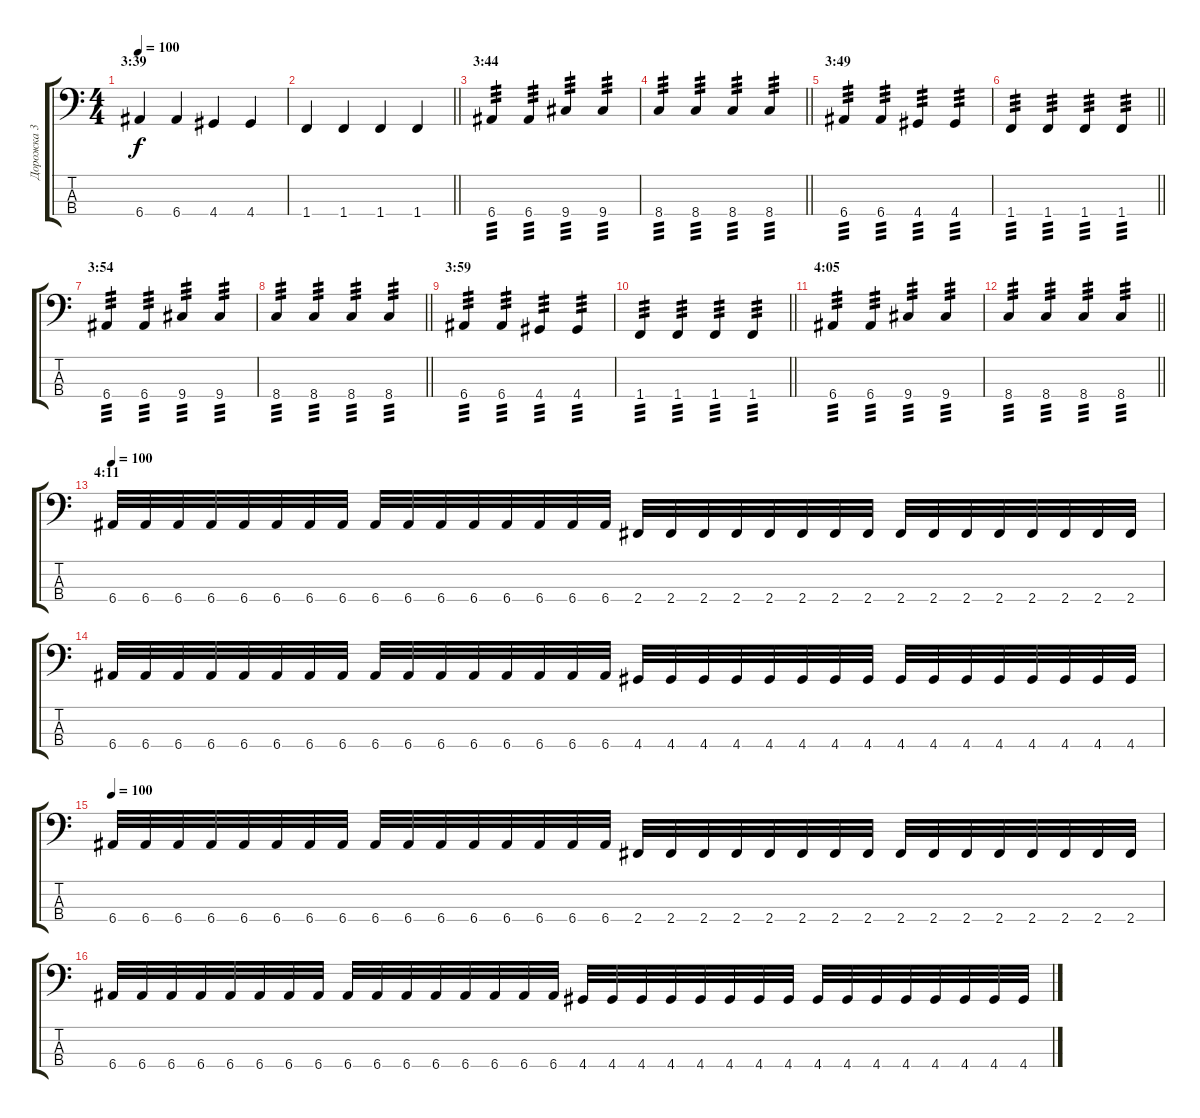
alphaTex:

\track ("Дорожка 3" "Дорожка 3") {instrument electricbassfinger}
\staff {score tabs}
\tuning (G2 D2 A1 E1) {hide}
\ts (4 4)
\section ("" "3:39")
\tempo 100
\clef f4
\ks c
6.4.4{dy f} 6.4.4 4.4.4 4.4.4 |
\barLineRight lightlight
1.4.4 1.4.4 1.4.4 1.4.4 |
\section ("" "3:44")
6.4.4{tp 3} 6.4.4{tp 3} 9.4.4{tp 3} 9.4.4{tp 3} |
\barLineRight lightlight
8.4.4{tp 3} 8.4.4{tp 3} 8.4.4{tp 3} 8.4.4{tp 3} |
\section ("" "3:49")
6.4.4{tp 3} 6.4.4{tp 3} 4.4.4{tp 3} 4.4.4{tp 3} |
\barLineRight lightlight
1.4.4{tp 3} 1.4.4{tp 3} 1.4.4{tp 3} 1.4.4{tp 3} |
\section ("" "3:54")
6.4.4{tp 3} 6.4.4{tp 3} 9.4.4{tp 3} 9.4.4{tp 3} |
\barLineRight lightlight
8.4.4{tp 3} 8.4.4{tp 3} 8.4.4{tp 3} 8.4.4{tp 3} |
\section ("" "3:59")
6.4.4{tp 3} 6.4.4{tp 3} 4.4.4{tp 3} 4.4.4{tp 3} |
\barLineRight lightlight
1.4.4{tp 3} 1.4.4{tp 3} 1.4.4{tp 3} 1.4.4{tp 3} |
\section ("" "4:05")
6.4.4{tp 3} 6.4.4{tp 3} 9.4.4{tp 3} 9.4.4{tp 3} |
\barLineRight lightlight
8.4.4{tp 3} 8.4.4{tp 3} 8.4.4{tp 3} 8.4.4{tp 3} |
\section ("" "4:11")
\tempo 100
6.4.32 6.4.32 6.4.32 6.4.32 6.4.32 6.4.32 6.4.32 6.4.32 6.4.32 6.4.32 6.4.32 6.4.32 6.4.32 6.4.32 6.4.32 6.4.32 2.4.32 2.4.32 2.4.32 2.4.32 2.4.32 2.4.32 2.4.32 2.4.32 2.4.32 2.4.32 2.4.32 2.4.32 2.4.32 2.4.32 2.4.32 2.4.32 |
6.4.32 6.4.32 6.4.32 6.4.32 6.4.32 6.4.32 6.4.32 6.4.32 6.4.32 6.4.32 6.4.32 6.4.32 6.4.32 6.4.32 6.4.32 6.4.32 4.4.32 4.4.32 4.4.32 4.4.32 4.4.32 4.4.32 4.4.32 4.4.32 4.4.32 4.4.32 4.4.32 4.4.32 4.4.32 4.4.32 4.4.32 4.4.32 |
\tempo 100
6.4.32 6.4.32 6.4.32 6.4.32 6.4.32 6.4.32 6.4.32 6.4.32 6.4.32 6.4.32 6.4.32 6.4.32 6.4.32 6.4.32 6.4.32 6.4.32 2.4.32 2.4.32 2.4.32 2.4.32 2.4.32 2.4.32 2.4.32 2.4.32 2.4.32 2.4.32 2.4.32 2.4.32 2.4.32 2.4.32 2.4.32 2.4.32 |
6.4.32 6.4.32 6.4.32 6.4.32 6.4.32 6.4.32 6.4.32 6.4.32 6.4.32 6.4.32 6.4.32 6.4.32 6.4.32 6.4.32 6.4.32 6.4.32 4.4.32 4.4.32 4.4.32 4.4.32 4.4.32 4.4.32 4.4.32 4.4.32 4.4.32 4.4.32 4.4.32 4.4.32 4.4.32 4.4.32 4.4.32 4.4.32
